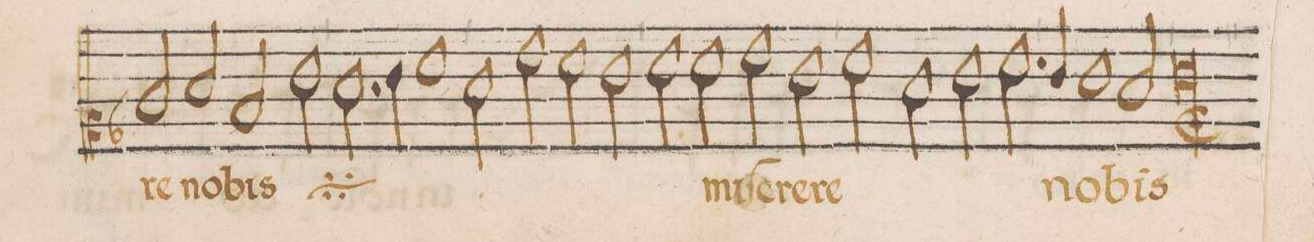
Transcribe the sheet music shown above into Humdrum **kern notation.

**kern	**text
*I"CANTVS	*
*clefC2	*
*k[b-]	*
*met(C)	*
*M2/1	*
2e/	-re
2f/	no-
2d/	-bis
*	*ij
2g\	mi-
=21	=21
2.f\	-ſe-
4g\	.
1a	-re-
=22	=22
2f\	-re
2b-\	no-
2a\	.
2g\	.
=23	=23
2a\	-bis
*	*Xij
2a\	mi-
2b-\	-ſe-
2g\	-re-
=24	=24
2a\	-re
2f\	.
2g\	.
2.a\	.
=25	=25
4g/	.
1g	no-
2f/	-bis
=26	=26
[0g;<l	.
=27	=27
0g_	.
=28	=28
0g]	.
=29	=29
*M2/1	*
*met(C)	*
*-	*-
